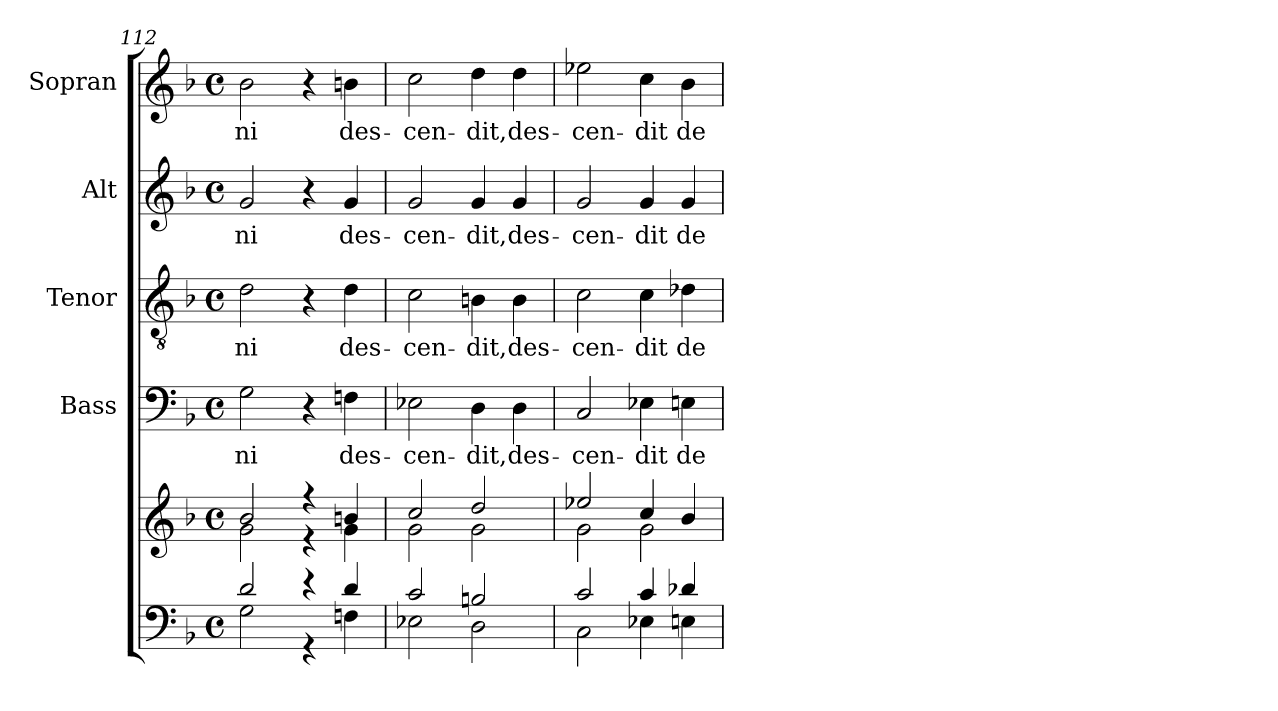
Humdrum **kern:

**kern	**kern	**kern	**text	**kern	**text	**kern	**text	**kern	**text
*part5	*part5	*part4	*part4	*part3	*part3	*part2	*part2	*part1	*part1
*staff6	*staff5	*staff4	*staff4	*staff3	*staff3	*staff2	*staff2	*staff1	*staff1
*	*	*I"Bass	*	*I"Tenor	*	*I"Alt	*	*I"Sopran	*
*	*	*I'B.	*	*I'T.	*	*I'A.	*	*I'S.	*
*clefF4	*clefG2	*clefF4	*	*clefGv2	*	*clefG2	*	*clefG2	*
*k[b-]	*k[b-]	*k[b-]	*	*k[b-]	*	*k[b-]	*	*k[b-]	*
*F:	*F:	*F:	*	*F:	*	*F:	*	*F:	*
*M4/4	*M4/4	*M4/4	*	*M4/4	*	*M4/4	*	*M4/4	*
*met(c)	*met(c)	*met(c)	*	*met(c)	*	*met(c)	*	*met(c)	*
=112	=112	=112	=112	=112	=112	=112	=112	=112	=112
*^	*^	*	*	*	*	*	*	*	*
!	!	!	!	!	!LO:LY:b	!	!LO:LY:b	!	!LO:LY:b	!	!LO:LY:b
2d/	2G\	2b-/	2g\	2G\	-ni	2d\	-ni	2g/	-ni	2b-\	-ni
4r	4r	4r	4r	4r	.	4r	.	4r	.	4r	.
!	!	!	!	!	!LO:LY:b	!	!LO:LY:b	!	!LO:LY:b	!	!LO:LY:b
4d/	4Fn\	4bn/	4g\	4Fn\	des-	4d\	des-	4g/	des-	4bn\	des-
!!LO:LB:g=z
=113	=113	=113	=113	=113	=113	=113	=113	=113	=113	=113	=113
!	!	!	!	!	!LO:LY:b	!	!LO:LY:b	!	!LO:LY:b	!	!LO:LY:b
2c/	2E-X\	2cc/	2g\	2E-X\	-cen-	2c\	-cen-	2g/	-cen-	2cc\	-cen-
!	!	!	!	!	!LO:LY:b	!	!LO:LY:b	!	!LO:LY:b	!	!LO:LY:b
2Bn/	2D\	2dd/	2g\	4D\	-dit,	4Bn\	-dit,	4g/	-dit,	4dd\	-dit,
!	!	!	!	!	!LO:LY:b	!	!LO:LY:b	!	!LO:LY:b	!	!LO:LY:b
.	.	.	.	4D\	des-	4B\	des-	4g/	des-	4dd\	des-
=114	=114	=114	=114	=114	=114	=114	=114	=114	=114	=114	=114
!	!	!	!	!	!LO:LY:b	!	!LO:LY:b	!	!LO:LY:b	!	!LO:LY:b
2c/	2C\	2ee-X/	2g\	2C/	-cen-	2c\	-cen-	2g/	-cen-	2ee-X\	-cen-
!	!	!	!	!	!LO:LY:b	!	!LO:LY:b	!	!LO:LY:b	!	!LO:LY:b
4c/	4E-X\	4cc/	2g\	4E-X\	-dit	4c\	-dit	4g/	-dit	4cc\	-dit
!	!	!	!	!	!LO:LY:b	!	!LO:LY:b	!	!LO:LY:b	!	!LO:LY:b
4d-X/	4En\	4b-/	.	4En\	de	4d-X\	de	4g/	de	4b-\	de
*v	*v	*	*	*	*	*	*	*	*	*	*
*	*v	*v	*	*	*	*	*	*	*	*
=	=	=	=	=	=	=	=	=	=
*-	*-	*-	*-	*-	*-	*-	*-	*-	*-
